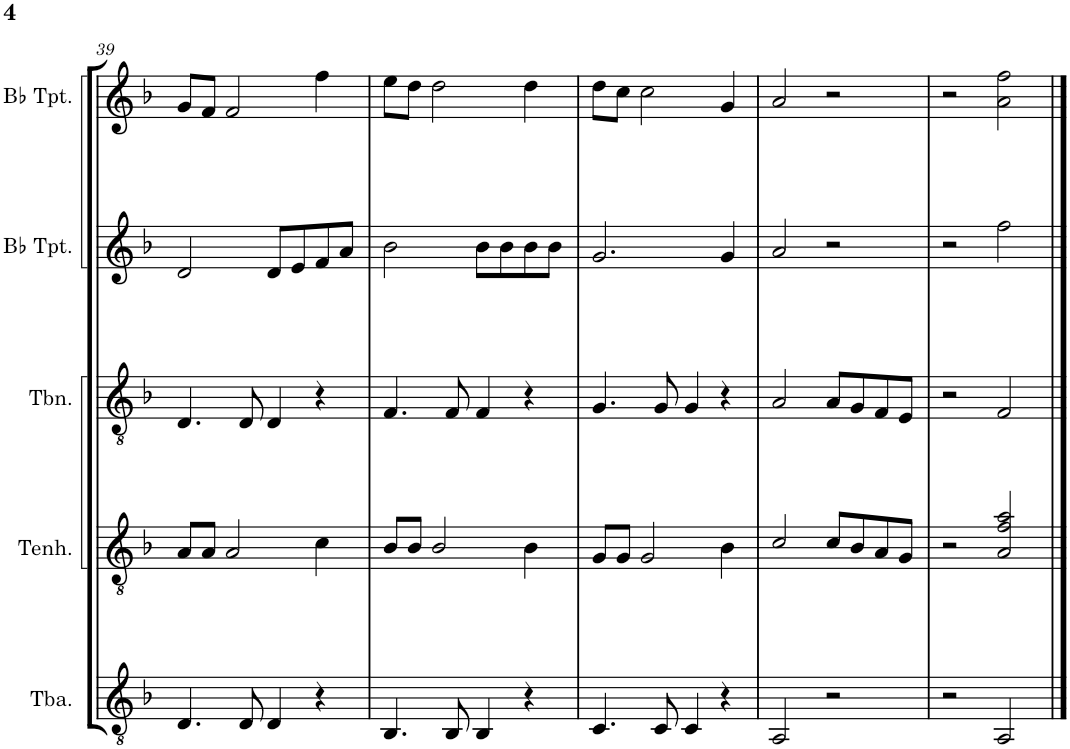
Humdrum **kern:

**kern	**kern	**kern	**kern	**kern
*part5	*part4	*part3	*part2	*part1
*staff5	*staff4	*staff3	*staff2	*staff1
*I"Tuba	*I"Tenorhorn	*I"Trombone	*I"Bb Trumpet	*I"Bb Trumpet
*I'Tba.	*I'Tenh.	*I'Tbn.	*I'Bb Tpt.	*I'Bb Tpt.
!!LO:PB:g=z
*clefGv2	*clefGv2	*clefGv2	*clefG2	*clefG2
*Trd1c2	*Trd1c2	*Trd1c2	*Trd1c2	*Trd1c2
*k[b-]	*k[b-]	*k[b-]	*k[b-]	*k[b-]
*M4/4	*M4/4	*M4/4	*M4/4	*M4/4
=39	=39	=39	=39	=39
4.D/	8A/L	4.D/	2d/	8g/L
.	8A/J	.	.	8f/J
.	2A/	.	.	2f/
8D/	.	8D/	.	.
4D/	.	4D/	8d/L	.
.	.	.	8e/	.
4r	4c\	4r	8f/	4ff\
.	.	.	8a/J	.
=40	=40	=40	=40	=40
4.BB-/	8B-/L	4.F/	2b-\	8ee\L
.	8B-/J	.	.	8dd\J
.	2B-/	.	.	2dd\
8BB-/	.	8F/	.	.
4BB-/	.	4F/	8b-\L	.
.	.	.	8b-\	.
4r	4B-\	4r	8b-\	4dd\
.	.	.	8b-\J	.
=41	=41	=41	=41	=41
4.C/	8G/L	4.G/	2.g/	8dd\L
.	8G/J	.	.	8cc\J
.	2G/	.	.	2cc\
8C/	.	8G/	.	.
4C/	.	4G/	.	.
4r	4B-\	4r	4g/	4g/
=42	=42	=42	=42	=42
2AA/	2c/	2A/	2a/	2a/
2r	8c/L	8A/L	2r	2r
.	8B-/	8G/	.	.
.	8A/	8F/	.	.
.	8G/J	8E/J	.	.
=43	=43	=43	=43	=43
2r	2r	2r	2r	2r
2AA/	2A/ 2f/ 2a/	2F/	2ff\	2a\ 2ff\
==	==	==	==	==
*-	*-	*-	*-	*-
